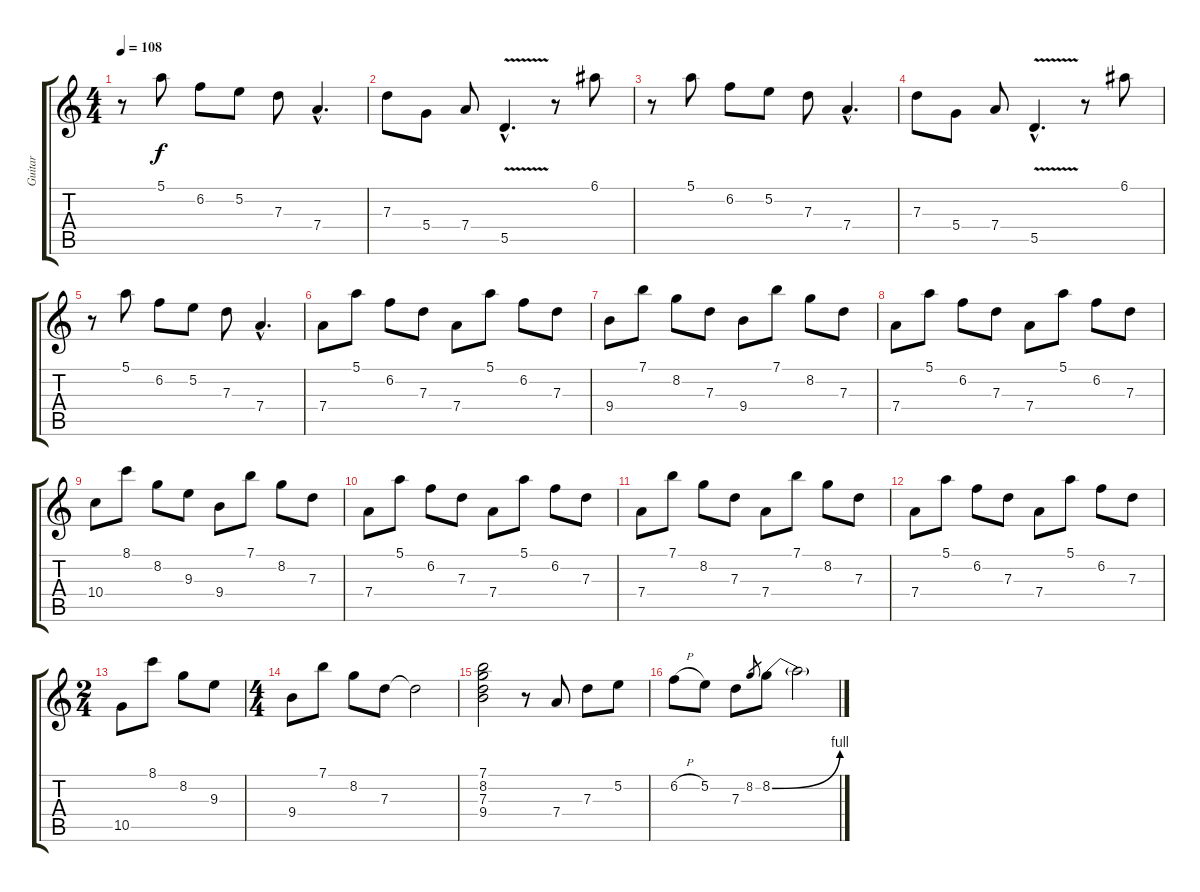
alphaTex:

\track ("Guitar" "Guitar") {instrument overdrivenguitar}
\staff {score tabs}
\tuning (E4 B3 G3 D3 A2 E2) {hide}
\ts (4 4)
\tempo 108
\clef g2
\ks c
r.8{dy f} 5.1.8 6.2.8 5.2.8 7.3.8 7.4{hac}.4{d} |
7.3.8 5.4.8 7.4.8 5.5{v hac}.4{d} r.8 6.1.8 |
r.8 5.1.8 6.2.8 5.2.8 7.3.8 7.4{hac}.4{d} |
7.3.8 5.4.8 7.4.8 5.5{v hac}.4{d} r.8 6.1.8 |
r.8 5.1.8 6.2.8 5.2.8 7.3.8 7.4{hac}.4{d} |
7.4.8 5.1.8 6.2.8 7.3.8 7.4.8 5.1.8 6.2.8 7.3.8 |
9.4.8 7.1.8 8.2.8 7.3.8 9.4.8 7.1.8 8.2.8 7.3.8 |
7.4.8 5.1.8 6.2.8 7.3.8 7.4.8 5.1.8 6.2.8 7.3.8 |
10.4.8 8.1.8 8.2.8 9.3.8 9.4.8 7.1.8 8.2.8 7.3.8 |
7.4.8 5.1.8 6.2.8 7.3.8 7.4.8 5.1.8 6.2.8 7.3.8 |
7.4.8 7.1.8 8.2.8 7.3.8 7.4.8 7.1.8 8.2.8 7.3.8 |
7.4.8 5.1.8 6.2.8 7.3.8 7.4.8 5.1.8 6.2.8 7.3.8 |
\ts (2 4)
10.5.8 8.1.8 8.2.8 9.3.8 |
\ts (4 4)
9.4.8 7.1.8 8.2.8 7.3.8 7.3{t}.2 |
(7.1 8.2 7.3 9.4).2 r.8 7.4.8 7.3.8 5.2.8 |
6.2{h}.8 5.2.8 7.3.8 8.2.8{gr} 8.2{be (bend 0 0 60 4)}.8 8.2{t}.2
